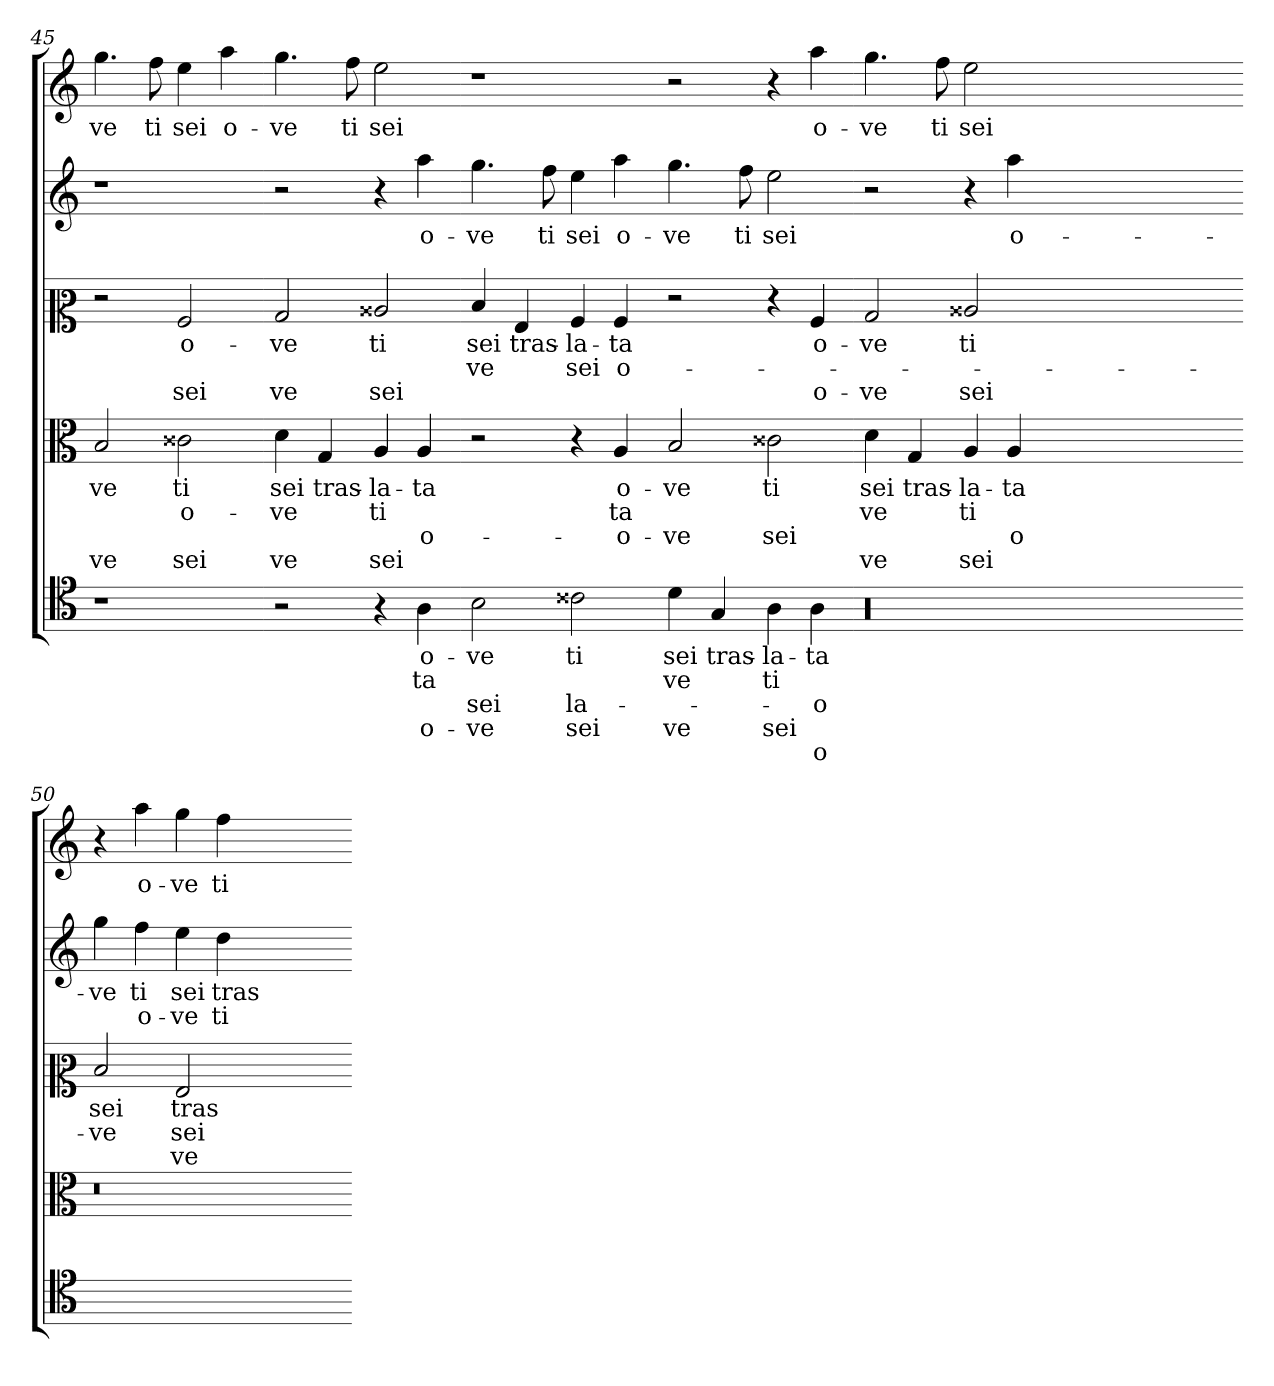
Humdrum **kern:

**kern	**text	**text	**text	**text	**text	**kern	**text	**text	**text	**text	**kern	**text	**text	**text	**kern	**text	**text	**kern	**text
*part5	*part5	*part5	*part5	*part5	*part5	*part4	*part4	*part4	*part4	*part4	*part3	*part3	*part3	*part3	*part2	*part2	*part2	*part1	*part1
*staff5	*staff5	*staff5	*staff5	*staff5	*staff5	*staff4	*staff4	*staff4	*staff4	*staff4	*staff3	*staff3	*staff3	*staff3	*staff2	*staff2	*staff2	*staff1	*staff1
*clefC4	*	*	*	*	*	*clefC3	*	*	*	*	*clefC2	*	*	*	*clefG2	*	*	*clefG2	*
*k[]	*	*	*	*	*	*k[]	*	*	*	*	*k[]	*	*	*	*k[]	*	*	*k[]	*
=45	=45	=45	=45	=45	=45	=45	=45	=45	=45	=45	=45	=45	=45	=45	=45	=45	=45	=45	=45
1r	.	.	.	.	.	2B	ve	.	.	ve	2r	.	.	.	1r	.	.	4.gg	ve
.	.	.	.	.	.	.	.	.	.	.	.	.	.	.	.	.	.	8ff	ti
.	.	.	.	.	.	2c##X	ti	o-	.	sei	2A	o-	.	sei	.	.	.	4ee	sei
.	.	.	.	.	.	.	.	.	.	.	.	.	.	.	.	.	.	4aa	o-
=46-	=46-	=46-	=46-	=46-	=46-	=46-	=46-	=46-	=46-	=46-	=46-	=46-	=46-	=46-	=46-	=46-	=46-	=46-	=46-
2r	.	.	.	.	.	4d	sei	ve	.	ve	2B	ve	.	ve	2r	.	.	4.gg	ve
.	.	.	.	.	.	4G	tras-	.	.	.	.	.	.	.	.	.	.	.	.
.	.	.	.	.	.	.	.	.	.	.	.	.	.	.	.	.	.	8ff	ti
4r	.	.	.	.	.	4A	la-	ti	.	sei	2c##X	ti	.	sei	4r	.	.	2ee	sei
4A	o-	ta	.	o-	.	4A	ta	.	o-	.	.	.	.	.	4aa	o-	.	.	.
=47-	=47-	=47-	=47-	=47-	=47-	=47-	=47-	=47-	=47-	=47-	=47-	=47-	=47-	=47-	=47-	=47-	=47-	=47-	=47-
2B	ve	.	sei	ve	.	2r	.	.	.	.	4d	sei	ve	.	4.gg	ve	.	1r	.
.	.	.	.	.	.	.	.	.	.	.	4G	tras-	.	.	.	.	.	.	.
.	.	.	.	.	.	.	.	.	.	.	.	.	.	.	8ff	ti	.	.	.
2c##X	ti	.	la-	sei	.	4r	.	.	.	.	4A	la-	sei	.	4ee	sei	.	.	.
.	.	.	.	.	.	4A	o-	ta	o-	.	4A	ta	o-	.	4aa	o-	.	.	.
=48-	=48-	=48-	=48-	=48-	=48-	=48-	=48-	=48-	=48-	=48-	=48-	=48-	=48-	=48-	=48-	=48-	=48-	=48-	=48-
4d	sei	ve	.	ve	.	2B	ve	.	ve	.	2r	.	.	.	4.gg	ve	.	2r	.
4G	tras-	.	.	.	.	.	.	.	.	.	.	.	.	.	.	.	.	.	.
.	.	.	.	.	.	.	.	.	.	.	.	.	.	.	8ff	ti	.	.	.
4A	la-	ti	.	sei	.	2c##X	ti	.	sei	.	4r	.	.	.	2ee	sei	.	4r	.
4A	ta	.	o-	.	o-	.	.	.	.	.	4A	o-	.	o-	.	.	.	4aa	o-
=49-	=49-	=49-	=49-	=49-	=49-	=49-	=49-	=49-	=49-	=49-	=49-	=49-	=49-	=49-	=49-	=49-	=49-	=49-	=49-
00r	.	.	.	.	.	4d	sei	ve	.	ve	2B	ve	.	ve	2r	.	.	4.gg	ve
.	.	.	.	.	.	4G	tras-	.	.	.	.	.	.	.	.	.	.	.	.
.	.	.	.	.	.	.	.	.	.	.	.	.	.	.	.	.	.	8ff	ti
.	.	.	.	.	.	4A	la-	ti	.	sei	2c##X	ti	.	sei	4r	.	.	2ee	sei
.	.	.	.	.	.	4A	ta	.	o-	.	.	.	.	.	4aa	o-	.	.	.
.	.	.	.	.	.	0.ryy	.	.	.	.	0.ryy	.	.	.	0.ryy	.	.	0.ryy	.
=50-	=50-	=50-	=50-	=50-	=50-	=50-	=50-	=50-	=50-	=50-	=50-	=50-	=50-	=50-	=50-	=50-	=50-	=50-	=50-
1ryy	.	.	.	.	.	0r	.	.	.	.	2d	sei	ve	.	4gg	ve	.	4r	.
.	.	.	.	.	.	.	.	.	.	.	.	.	.	.	4ff	ti	o-	4aa	o-
.	.	.	.	.	.	.	.	.	.	.	2G	tras-	sei	ve	4ee	sei	ve	4gg	ve
.	.	.	.	.	.	.	.	.	.	.	.	.	.	.	4dd	tras-	ti	4ff	ti
1ryy	.	.	.	.	.	.	.	.	.	.	1ryy	.	.	.	1ryy	.	.	1ryy	.
=-	=-	=-	=-	=-	=-	=-	=-	=-	=-	=-	=-	=-	=-	=-	=-	=-	=-	=-	=-
*-	*-	*-	*-	*-	*-	*-	*-	*-	*-	*-	*-	*-	*-	*-	*-	*-	*-	*-	*-
